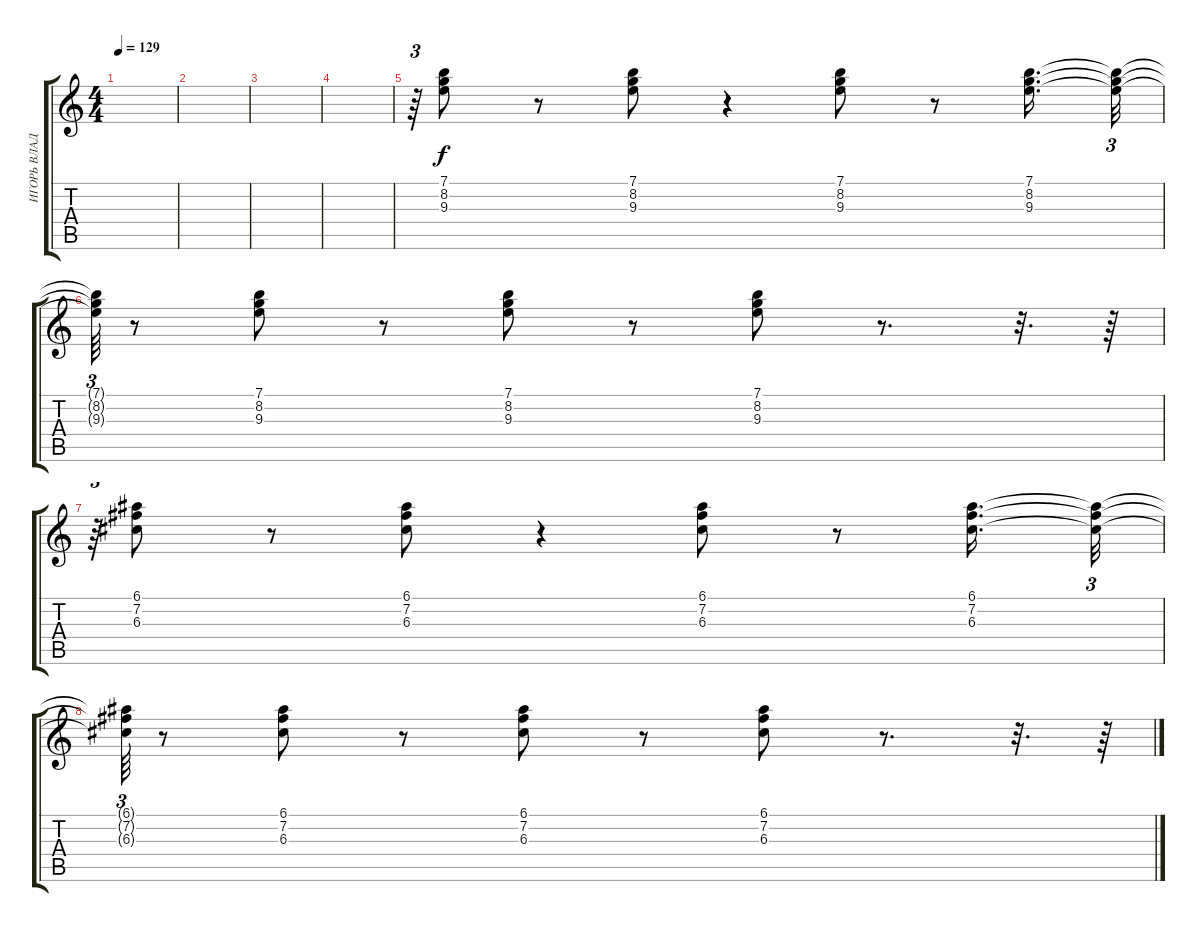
\track ("ИГОРЬ ВЛАДИМИРОВИЧ(БАКАЛАВР ЭКОНОМИКИ)" "ИГОРЬ ВЛАД") {instrument electricguitarjazz}
\staff {score tabs}
\tuning (E4 B3 G3 D3 A2 E2) {hide}
\ts (4 4)
\tempo 129
\clef g2
\ks c
|
|
|
|
r.64{tu (3 2)} (7.1 8.2 9.3).8 r.8 (7.1 8.2 9.3).8 r.4 (7.1 8.2 9.3).8 r.8 (7.1 8.2 9.3).16{d} (7.1{t} 8.2{t} 9.3{t}).32{tu (3 2)} |
(7.1{t} 8.2{t} 9.3{t}).64{tu (3 2)} r.8 (7.1 8.2 9.3).8 r.8 (7.1 8.2 9.3).8 r.8 (7.1 8.2 9.3).8 r.8{d} r.32{d} r.64 |
r.64{tu (3 2)} (6.1 7.2 6.3).8 r.8 (6.1 7.2 6.3).8 r.4 (6.1 7.2 6.3).8 r.8 (6.1 7.2 6.3).16{d} (6.1{t} 7.2{t} 6.3{t}).32{tu (3 2)} |
(6.1{t} 7.2{t} 6.3{t}).64{tu (3 2)} r.8 (6.1 7.2 6.3).8 r.8 (6.1 7.2 6.3).8 r.8 (6.1 7.2 6.3).8 r.8{d} r.32{d} r.64
